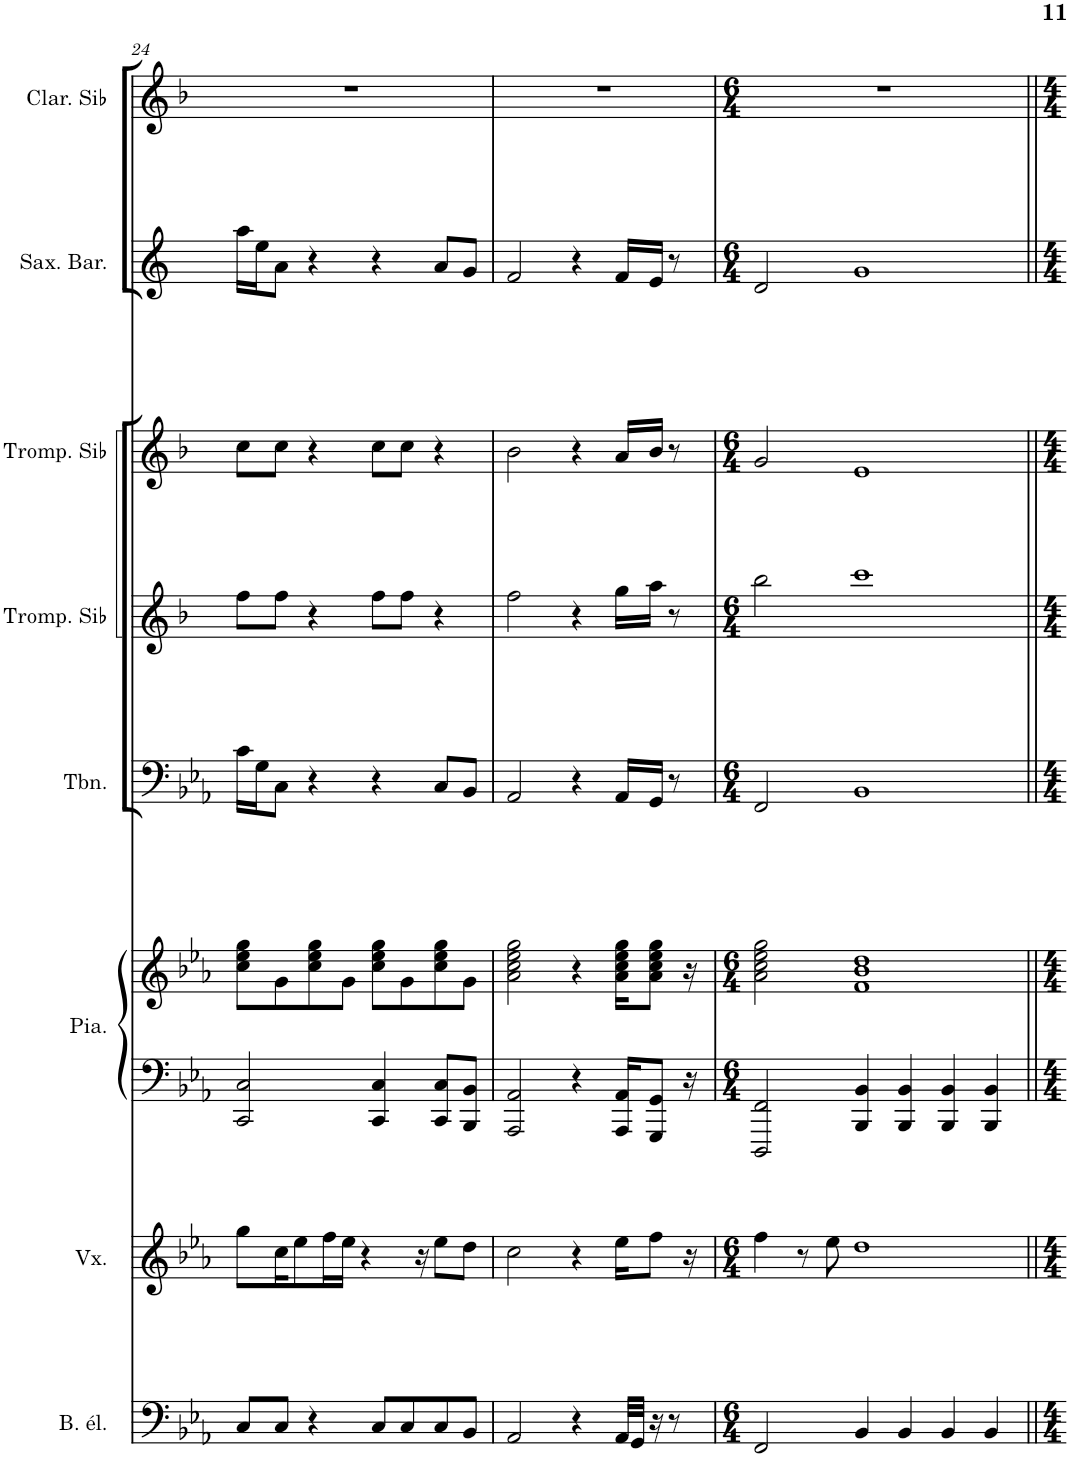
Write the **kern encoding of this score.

**kern	**kern	**kern	**kern	**kern	**kern	**kern	**kern	**kern
*part8	*part7	*part6	*part6	*part5	*part4	*part3	*part2	*part1
*staff9	*staff8	*staff7	*staff6	*staff5	*staff4	*staff3	*staff2	*staff1
*I"Basse électrique	*I"Voix	*I"Piano	*	*I"Trombone	*I"Trompette en Sib	*I"Trompette en Sib	*I"Saxophone Baryton	*I"Clarinette en Sib
*I'B. él.	*I'Vx.	*I'Pia.	*	*I'Tbn.	*I'Tromp. Sib	*I'Tromp. Sib	*I'Sax. Bar.	*I'Clar. Sib
!!LO:PB:g=z
*clefF4	*clefG2	*clefF4	*clefG2	*clefF4	*clefG2	*clefG2	*clefG2	*clefG2
*Trd7c12	*	*	*	*	*Trd1c2	*Trd1c2	*Trd12c21	*Trd1c2
*k[b-e-a-]	*k[b-e-a-]	*k[b-e-a-]	*k[b-e-a-]	*k[b-e-a-]	*k[b-]	*k[b-]	*k[]	*k[b-]
*M4/4	*M4/4	*M4/4	*M4/4	*M4/4	*M4/4	*M4/4	*M4/4	*M4/4
=24	=24	=24	=24	=24	=24	=24	=24	=24
8C/L	8gg\L	2CC/ 2C/	8cc\ 8ee-\ 8gg\L	16c\LL	8ff\L	8cc\L	16aa\LL	1r
.	.	.	.	16G\J	.	.	16ee\J	.
8C/J	16cc\K	.	8g\	8C\J	8ff\J	8cc\J	8a\J	.
.	8ee-\	.	.	.	.	.	.	.
4r	.	.	8cc\ 8ee-\ 8gg\	4r	4r	4r	4r	.
.	16ff\L	.	.	.	.	.	.	.
.	16ee-\JJ	.	8g\J	.	.	.	.	.
.	4r	.	.	.	.	.	.	.
8C/L	.	4CC/ 4C/	8cc\ 8ee-\ 8gg\L	4r	8ff\L	8cc\L	4r	.
8C/	.	.	8g\	.	8ff\J	8cc\J	.	.
.	16r	.	.	.	.	.	.	.
8C/	8ee-\L	8CC/ 8C/L	8cc\ 8ee-\ 8gg\	8C/L	4r	4r	8a/L	.
8BB-/J	8dd\J	8BBB-/ 8BB-/J	8g\J	8BB-/J	.	.	8g/J	.
=25	=25	=25	=25	=25	=25	=25	=25	=25
2AA-/	2cc\	2AAA-/ 2AA-/	2a-\ 2cc\ 2ee-\ 2gg\	2AA-/	2ff\	2b-\	2f/	1r
4r	4r	4r	4r	4r	4r	4r	4r	.
32AA-/LLL	16ee-\KL	16AAA-/ 16AA-/KL	16a-\ 16cc\ 16ee-\ 16gg\KL	16AA-/LL	16gg\LL	16a/LL	16f/LL	.
32GG/JJJ	.	.	.	.	.	.	.	.
16r	8ff\J	8GGG/ 8GG/J	8a-\ 8cc\ 8ee-\ 8gg\J	16GG/JJ	16aa\JJ	16b-/JJ	16e/JJ	.
8r	.	.	.	8r	8r	8r	8r	.
.	16r	16r	16r	.	.	.	.	.
=26	=26	=26	=26	=26	=26	=26	=26	=26
*M6/4	*M6/4	*M6/4	*M6/4	*M6/4	*M6/4	*M6/4	*M6/4	*M6/4
2FF/	4ff\	2DDD/ 2FF/	2a-\ 2cc\ 2ee-\ 2gg\	2FF/	2bb-\	2g/	2d/	1.r
.	8r	.	.	.	.	.	.	.
.	8ee-\	.	.	.	.	.	.	.
4BB-/	1dd	4BBB-/ 4BB-/	1f 1b- 1dd	1BB-	1ccc	1e	1g	.
4BB-/	.	4BBB-/ 4BB-/	.	.	.	.	.	.
4BB-/	.	4BBB-/ 4BB-/	.	.	.	.	.	.
4BB-/	.	4BBB-/ 4BB-/	.	.	.	.	.	.
=||	=||	=||	=||	=||	=||	=||	=||	=||
*-	*-	*-	*-	*-	*-	*-	*-	*-
